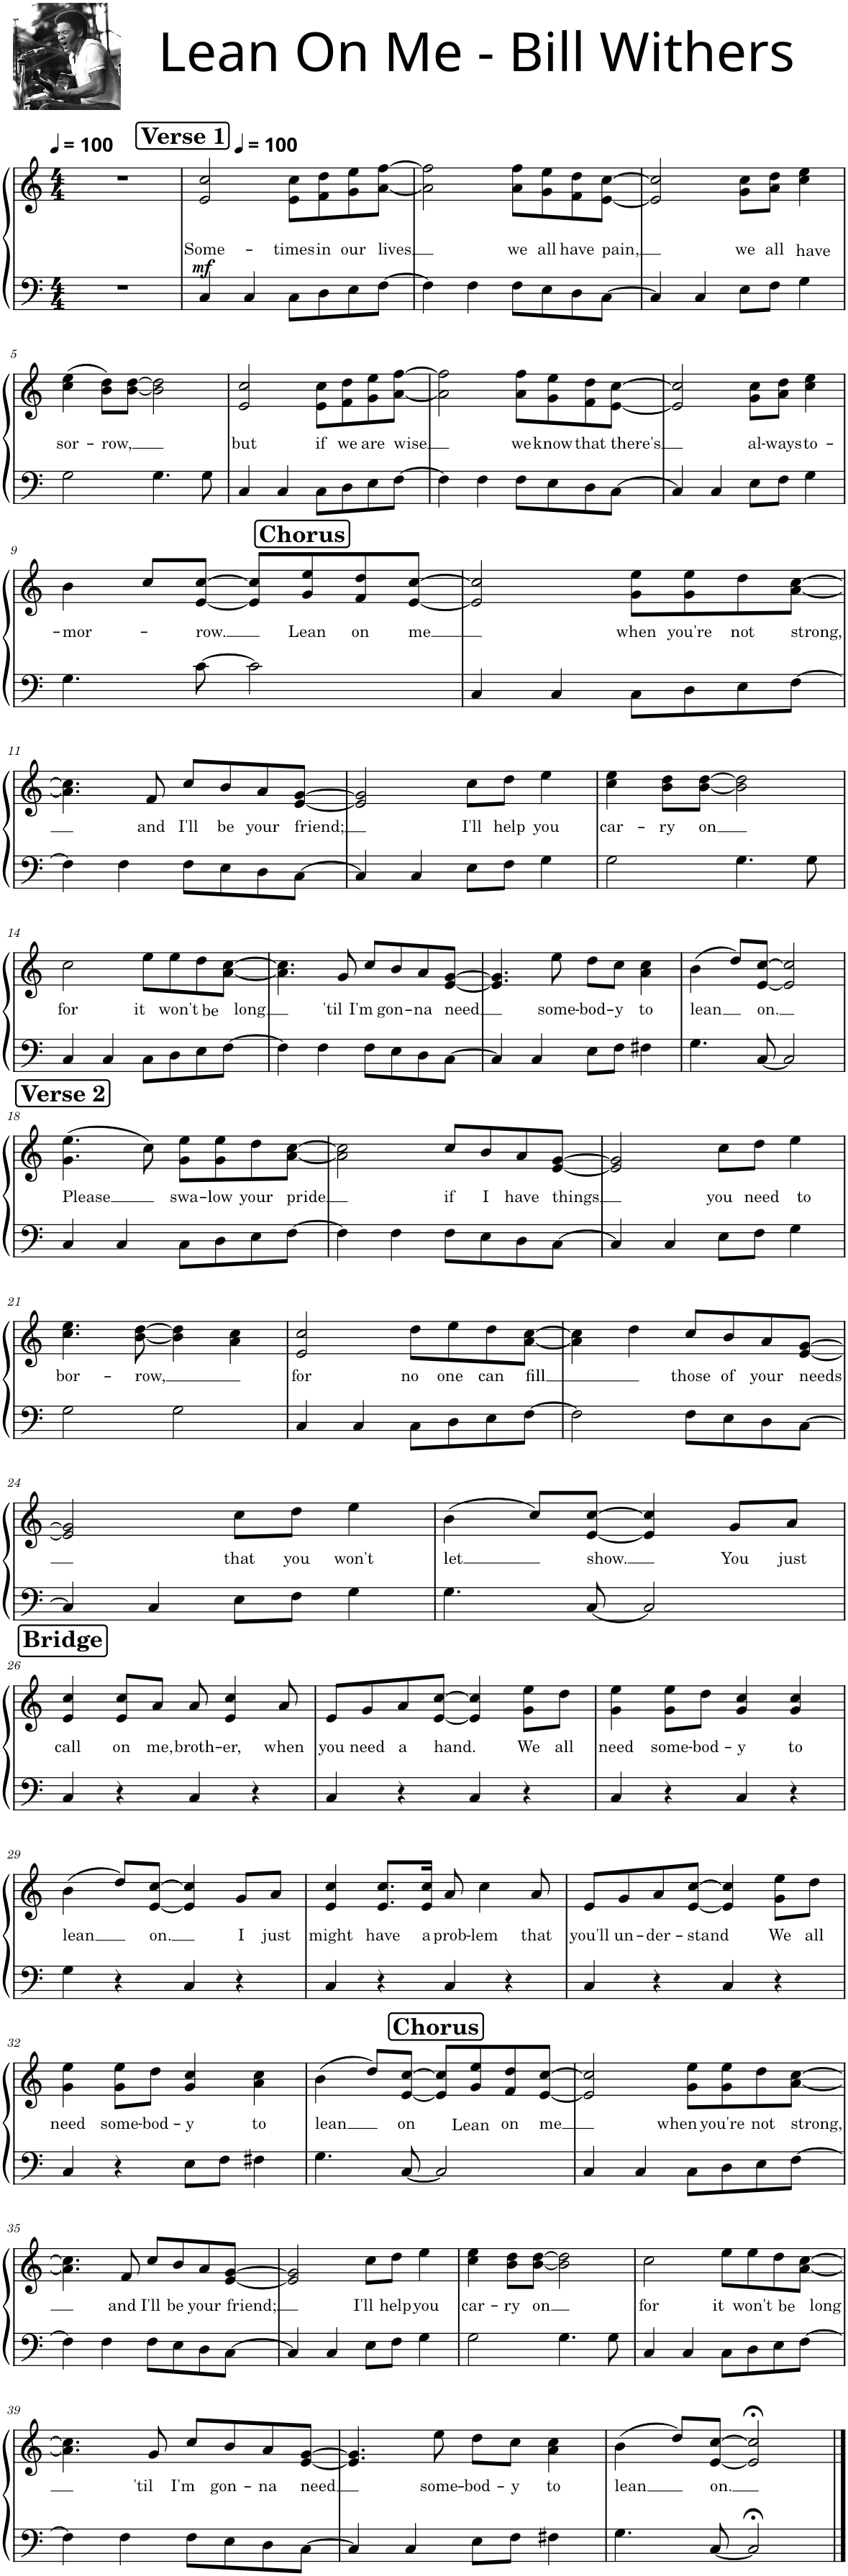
**kern	**kern	**text	**dynam
*part1	*part1	*part1	*part1
*staff2	*staff1	*staff1	*staff1/2
*I"Piano	*	*	*
*I'Pno.	*	*	*
*clefF4	*clefG2	*	*
*k[]	*k[]	*	*
*M4/4	*M4/4	*	*
*MM100	*MM100	*	*
=1	=1	=1	=1
1r	1r	.	.
=2	=2	=2	=2
!!LO:REH:place=s1:a:B:cj:fs=14:t=Verse 1
*	*MM100	*	*
!	!	!LO:LY:b	!LO:DY:b
4C/	2e/ 2cc/	Some-	mf
4C/	.	.	.
!	!	!LO:LY:b	!
8C\L	8e\ 8cc\L	-times	.
!	!	!LO:LY:b	!
8D\	8f\ 8dd\	in	.
!	!	!LO:LY:b	!
8E\	8g\ 8ee\	our	.
!	!	!LO:LY:b	!
[8F\J	[8a\ [8ff\J	lives	.
=3	=3	=3	=3
4F\]	2a\] 2ff\]	.	.
4F\	.	.	.
!	!	!LO:LY:b	!
8F\L	8a\ 8ff\L	we	.
!	!	!LO:LY:b	!
8E\	8g\ 8ee\	all	.
!	!	!LO:LY:b	!
8D\	8f\ 8dd\	have	.
!	!	!LO:LY:b	!
[8C\J	[8e\ [8cc\J	pain,	.
=4	=4	=4	=4
4C/]	2e/] 2cc/]	.	.
4C/	.	.	.
!	!	!LO:LY:b	!
8E\L	8g\ 8cc\L	we	.
!	!	!LO:LY:b	!
8F\J	8a\ 8dd\J	all	.
!	!	!LO:LY:b	!
4G\	4cc\ 4ee\	have	.
!!LO:LB:g=z
=5	=5	=5	=5
!	!	!LO:LY:b	!
2G\	(4cc\ 4ee\	sor-	.
!	!	!LO:LY:b	!
.	8b\ 8dd\L)	-row,	.
.	[8b\ [8dd\J	.	.
4.G\	2b\] 2dd\]	.	.
8G\	.	.	.
=6	=6	=6	=6
!	!	!LO:LY:b	!
4C/	2e/ 2cc/	but	.
4C/	.	.	.
!	!	!LO:LY:b	!
8C\L	8e\ 8cc\L	if	.
!	!	!LO:LY:b	!
8D\	8f\ 8dd\	we	.
!	!	!LO:LY:b	!
8E\	8g\ 8ee\	are	.
!	!	!LO:LY:b	!
[8F\J	[8a\ [8ff\J	wise	.
=7	=7	=7	=7
4F\]	2a\] 2ff\]	.	.
4F\	.	.	.
!	!	!LO:LY:b	!
8F\L	8a\ 8ff\L	we	.
!	!	!LO:LY:b	!
8E\	8g\ 8ee\	know	.
!	!	!LO:LY:b	!
8D\	8f\ 8dd\	that	.
!	!	!LO:LY:b	!
[8C\J	[8e\ [8cc\J	there's	.
=8	=8	=8	=8
4C/]	2e/] 2cc/]	.	.
4C/	.	.	.
!	!	!LO:LY:b	!
8E\L	8g\ 8cc\L	al-	.
!	!	!LO:LY:b	!
8F\J	8a\ 8dd\J	-ways	.
!	!	!LO:LY:b	!
4G\	4cc\ 4ee\	to-	.
!!LO:LB:g=z
!!LO:REH:place=s1:a:B:cj:fs=14:t=Chorus:qo=2.5
=9	=9	=9	=9
!	!	!LO:LY:b	!
4.G\	4b\	-mor-	.
.	8cc/L	.	.
!	!	!LO:LY:b	!
[8c\	[8e/ [8cc/J	-row.	.
2c\]	8e/] 8cc/]L	.	.
!	!	!LO:LY:b	!
.	8g/ 8ee/	Lean	.
!	!	!LO:LY:b	!
.	8f/ 8dd/	on	.
!	!	!LO:LY:b	!
.	[8e/ [8cc/J	me	.
=10	=10	=10	=10
4C/	2e/] 2cc/]	.	.
4C/	.	.	.
!	!	!LO:LY:b	!
8C\L	8g\ 8ee\L	when	.
!	!	!LO:LY:b	!
8D\	8g\ 8ee\	you're	.
!	!	!LO:LY:b	!
8E\	8dd\	not	.
!	!	!LO:LY:b	!
[8F\J	[8a\ [8cc\J	strong,	.
!!LO:LB:g=z
=11	=11	=11	=11
4F\]	4.a\] 4.cc\]	.	.
4F\	.	.	.
!	!	!LO:LY:b	!
.	8f/	and	.
!	!	!LO:LY:b	!
8F\L	8cc/L	I'll	.
!	!	!LO:LY:b	!
8E\	8b/	be	.
!	!	!LO:LY:b	!
8D\	8a/	your	.
!	!	!LO:LY:b	!
[8C\J	[8e/ [8g/J	friend;	.
=12	=12	=12	=12
4C/]	2e/] 2g/]	.	.
4C/	.	.	.
!	!	!LO:LY:b	!
8E\L	8cc\L	I'll	.
!	!	!LO:LY:b	!
8F\J	8dd\J	help	.
!	!	!LO:LY:b	!
4G\	4ee\	you	.
=13	=13	=13	=13
!	!	!LO:LY:b	!
2G\	4cc\ 4ee\	car-	.
!	!	!LO:LY:b	!
.	8b\ 8dd\L	-ry	.
!	!	!LO:LY:b	!
.	[8b\ [8dd\J	on	.
4.G\	2b\] 2dd\]	.	.
8G\	.	.	.
!!LO:LB:g=z
=14	=14	=14	=14
!	!	!LO:LY:b	!
4C/	2cc\	for	.
4C/	.	.	.
!	!	!LO:LY:b	!
8C\L	8ee\L	it	.
!	!	!LO:LY:b	!
8D\	8ee\	won't	.
!	!	!LO:LY:b	!
8E\	8dd\	be	.
!	!	!LO:LY:b	!
[8F\J	[8a\ [8cc\J	long	.
=15	=15	=15	=15
4F\]	4.a\] 4.cc\]	.	.
4F\	.	.	.
!	!	!LO:LY:b	!
.	8g/	'til	.
!	!	!LO:LY:b	!
8F\L	8cc/L	I'm	.
!	!	!LO:LY:b	!
8E\	8b/	gon-	.
!	!	!LO:LY:b	!
8D\	8a/	-na	.
!	!	!LO:LY:b	!
[8C\J	[8e/ [8g/J	need	.
=16	=16	=16	=16
4C/]	4.e/] 4.g/]	.	.
4C/	.	.	.
!	!	!LO:LY:b	!
.	8ee\	some-	.
!	!	!LO:LY:b	!
8E\L	8dd\L	-bod-	.
!	!	!LO:LY:b	!
8F\J	8cc\J	-y	.
!	!	!LO:LY:b	!
4F#X\	4a\ 4cc\	to	.
=17	=17	=17	=17
!	!	!LO:LY:b	!
4.G\	(4b\	lean	.
.	8dd/L)	.	.
!	!	!LO:LY:b	!
[8C/	[8e/ [8cc/J	on.	.
2C/]	2e/] 2cc/]	.	.
!!LO:LB:g=z
!!LO:REH:place=s1:a:B:cj:fs=14:t=Verse 2
=18	=18	=18	=18
!	!	!LO:LY:b	!
4C/	(4.g\ 4.ee\	Please	.
4C/	.	.	.
.	8cc\)	.	.
!	!	!LO:LY:b	!
8C\L	8g\ 8ee\L	swa-	.
!	!	!LO:LY:b	!
8D\	8g\ 8ee\	-low	.
!	!	!LO:LY:b	!
8E\	8dd\	your	.
!	!	!LO:LY:b	!
[8F\J	[8a\ [8cc\J	pride	.
=19	=19	=19	=19
4F\]	2a\] 2cc\]	.	.
4F\	.	.	.
!	!	!LO:LY:b	!
8F\L	8cc/L	if	.
!	!	!LO:LY:b	!
8E\	8b/	I	.
!	!	!LO:LY:b	!
8D\	8a/	have	.
!	!	!LO:LY:b	!
[8C\J	[8e/ [8g/J	things	.
=20	=20	=20	=20
4C/]	2e/] 2g/]	.	.
4C/	.	.	.
!	!	!LO:LY:b	!
8E\L	8cc\L	you	.
!	!	!LO:LY:b	!
8F\J	8dd\J	need	.
!	!	!LO:LY:b	!
4G\	4ee\	to	.
!!LO:LB:g=z
=21	=21	=21	=21
!	!	!LO:LY:b	!
2G\	4.cc\ 4.ee\	bor-	.
!	!	!LO:LY:b	!
.	[8b\ [8dd\	-row,	.
2G\	4b\] 4dd\]	.	.
.	4a\ 4cc\	.	.
=22	=22	=22	=22
!	!	!LO:LY:b	!
4C/	2e/ 2cc/	for	.
4C/	.	.	.
!	!	!LO:LY:b	!
8C\L	8dd\L	no	.
!	!	!LO:LY:b	!
8D\	8ee\	one	.
!	!	!LO:LY:b	!
8E\	8dd\	can	.
!	!	!LO:LY:b	!
[8F\J	[8a\ [8cc\J	fill	.
=23	=23	=23	=23
2F\]	4a\] 4cc\]	.	.
.	4dd\	.	.
!	!	!LO:LY:b	!
8F\L	8cc/L	those	.
!	!	!LO:LY:b	!
8E\	8b/	of	.
!	!	!LO:LY:b	!
8D\	8a/	your	.
!	!	!LO:LY:b	!
[8C\J	[8e/ [8g/J	needs	.
!!LO:LB:g=z
=24	=24	=24	=24
4C/]	2e/] 2g/]	.	.
4C/	.	.	.
!	!	!LO:LY:b	!
8E\L	8cc\L	that	.
!	!	!LO:LY:b	!
8F\J	8dd\J	you	.
!	!	!LO:LY:b	!
4G\	4ee\	won't	.
=25	=25	=25	=25
!	!	!LO:LY:b	!
4.G\	(4b\	let	.
.	8cc/L)	.	.
!	!	!LO:LY:b	!
[8C/	[8e/ [8cc/J	show.	.
2C/]	4e/] 4cc/]	.	.
!	!	!LO:LY:b	!
.	8g/L	You	.
!	!	!LO:LY:b	!
.	8a/J	just	.
!!LO:LB:g=z
!!LO:REH:place=s1:a:B:cj:fs=14:t=Bridge
=26	=26	=26	=26
!	!	!LO:LY:b	!
4C/	4e/ 4cc/	call	.
!	!	!LO:LY:b	!
4r	8e/ 8cc/L	on	.
!	!	!LO:LY:b	!
.	8a/J	me,	.
!	!	!LO:LY:b	!
4C/	8a/	broth-	.
!	!	!LO:LY:b	!
.	4e/ 4cc/	-er,	.
4r	.	.	.
!	!	!LO:LY:b	!
.	8a/	when	.
=27	=27	=27	=27
!	!	!LO:LY:b	!
4C/	8e/L	you	.
!	!	!LO:LY:b	!
.	8g/	need	.
!	!	!LO:LY:b	!
4r	8a/	a	.
!	!	!LO:LY:b	!
.	[8e/ [8cc/J	hand.	.
4C/	4e/] 4cc/]	.	.
!	!	!LO:LY:b	!
4r	8g\ 8ee\L	We	.
!	!	!LO:LY:b	!
.	8dd\J	all	.
=28	=28	=28	=28
!	!	!LO:LY:b	!
4C/	4g\ 4ee\	need	.
!	!	!LO:LY:b	!
4r	8g\ 8ee\L	some-	.
!	!	!LO:LY:b	!
.	8dd\J	-bod-	.
!	!	!LO:LY:b	!
4C/	4g/ 4cc/	-y	.
!	!	!LO:LY:b	!
4r	4g/ 4cc/	to	.
!!LO:LB:g=z
=29	=29	=29	=29
!	!	!LO:LY:b	!
4G\	(4b\	lean	.
4r	8dd/L)	.	.
!	!	!LO:LY:b	!
.	[8e/ [8cc/J	on.	.
4C/	4e/] 4cc/]	.	.
!	!	!LO:LY:b	!
4r	8g/L	I	.
!	!	!LO:LY:b	!
.	8a/J	just	.
=30	=30	=30	=30
!	!	!LO:LY:b	!
4C/	4e/ 4cc/	might	.
!	!	!LO:LY:b	!
4r	8.e/ 8.cc/L	have	.
!	!	!LO:LY:b	!
.	16e/ 16cc/Jk	a	.
!	!	!LO:LY:b	!
4C/	8a/	prob-	.
!	!	!LO:LY:b	!
.	4cc\	-lem	.
4r	.	.	.
!	!	!LO:LY:b	!
.	8a/	that	.
=31	=31	=31	=31
!	!	!LO:LY:b	!
4C/	8e/L	you'll	.
!	!	!LO:LY:b	!
.	8g/	un-	.
!	!	!LO:LY:b	!
4r	8a/	-der-	.
!	!	!LO:LY:b	!
.	[8e/ [8cc/J	-stand	.
4C/	4e/] 4cc/]	.	.
!	!	!LO:LY:b	!
4r	8g\ 8ee\L	We	.
!	!	!LO:LY:b	!
.	8dd\J	all	.
!!LO:LB:g=z
=32	=32	=32	=32
!	!	!LO:LY:b	!
4C/	4g\ 4ee\	need	.
!	!	!LO:LY:b	!
4r	8g\ 8ee\L	some-	.
!	!	!LO:LY:b	!
.	8dd\J	-bod-	.
!	!	!LO:LY:b	!
8E\L	4g/ 4cc/	-y	.
8F\J	.	.	.
!	!	!LO:LY:b	!
4F#X\	4a\ 4cc\	to	.
!!LO:REH:place=s1:a:B:cj:fs=14:t=Chorus:qo=2
=33	=33	=33	=33
!	!	!LO:LY:b	!
4.G\	(4b\	lean	.
.	8dd/L)	.	.
!	!	!LO:LY:b	!
[8C/	[8e/ [8cc/J	on	.
2C/]	8e/] 8cc/]L	.	.
!	!	!LO:LY:b	!
.	8g/ 8ee/	Lean	.
!	!	!LO:LY:b	!
.	8f/ 8dd/	on	.
!	!	!LO:LY:b	!
.	[8e/ [8cc/J	me	.
=34	=34	=34	=34
4C/	2e/] 2cc/]	.	.
4C/	.	.	.
!	!	!LO:LY:b	!
8C\L	8g\ 8ee\L	when	.
!	!	!LO:LY:b	!
8D\	8g\ 8ee\	you're	.
!	!	!LO:LY:b	!
8E\	8dd\	not	.
!	!	!LO:LY:b	!
[8F\J	[8a\ [8cc\J	strong,	.
!!LO:LB:g=z
=35	=35	=35	=35
4F\]	4.a\] 4.cc\]	.	.
4F\	.	.	.
!	!	!LO:LY:b	!
.	8f/	and	.
!	!	!LO:LY:b	!
8F\L	8cc/L	I'll	.
!	!	!LO:LY:b	!
8E\	8b/	be	.
!	!	!LO:LY:b	!
8D\	8a/	your	.
!	!	!LO:LY:b	!
[8C\J	[8e/ [8g/J	friend;	.
=36	=36	=36	=36
4C/]	2e/] 2g/]	.	.
4C/	.	.	.
!	!	!LO:LY:b	!
8E\L	8cc\L	I'll	.
!	!	!LO:LY:b	!
8F\J	8dd\J	help	.
!	!	!LO:LY:b	!
4G\	4ee\	you	.
=37	=37	=37	=37
!	!	!LO:LY:b	!
2G\	4cc\ 4ee\	car-	.
!	!	!LO:LY:b	!
.	8b\ 8dd\L	-ry	.
!	!	!LO:LY:b	!
.	[8b\ [8dd\J	on	.
4.G\	2b\] 2dd\]	.	.
8G\	.	.	.
=38	=38	=38	=38
!	!	!LO:LY:b	!
4C/	2cc\	for	.
4C/	.	.	.
!	!	!LO:LY:b	!
8C\L	8ee\L	it	.
!	!	!LO:LY:b	!
8D\	8ee\	won't	.
!	!	!LO:LY:b	!
8E\	8dd\	be	.
!	!	!LO:LY:b	!
[8F\J	[8a\ [8cc\J	long	.
!!LO:LB:g=z
=39	=39	=39	=39
4F\]	4.a\] 4.cc\]	.	.
4F\	.	.	.
!	!	!LO:LY:b	!
.	8g/	'til	.
!	!	!LO:LY:b	!
8F\L	8cc/L	I'm	.
!	!	!LO:LY:b	!
8E\	8b/	gon-	.
!	!	!LO:LY:b	!
8D\	8a/	-na	.
!	!	!LO:LY:b	!
[8C\J	[8e/ [8g/J	need	.
=40	=40	=40	=40
4C/]	4.e/] 4.g/]	.	.
4C/	.	.	.
!	!	!LO:LY:b	!
.	8ee\	some-	.
!	!	!LO:LY:b	!
8E\L	8dd\L	-bod-	.
!	!	!LO:LY:b	!
8F\J	8cc\J	-y	.
!	!	!LO:LY:b	!
4F#X\	4a\ 4cc\	to	.
=41	=41	=41	=41
!	!	!LO:LY:b	!
4.G\	(4b\	lean	.
.	8dd/L)	.	.
!	!	!LO:LY:b	!
[8C/	[8e/ [8cc/J	on.	.
2C;</]	2e/];< 2cc/];<	.	.
==	==	==	==
*-	*-	*-	*-
